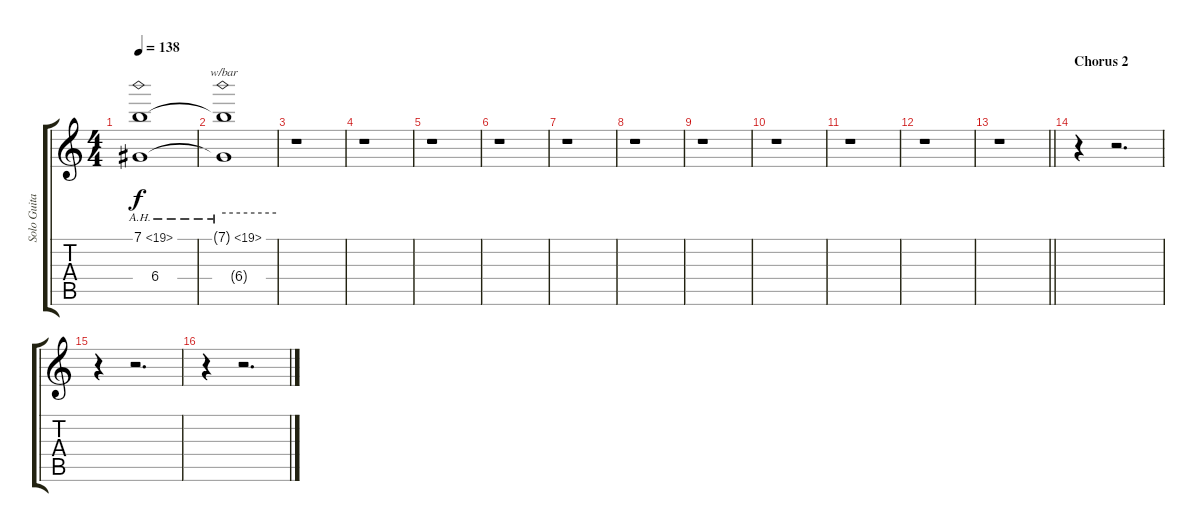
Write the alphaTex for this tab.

\track ("Solo Guitar Angus" "Solo Guita") {instrument distortionguitar}
\staff {score tabs}
\tuning (E4 B3 G3 D3 A2 E2) {hide}
\ts (4 4)
\tempo 138
\clef g2
\ks c
(7.1{ah 12 t} 6.4{t}).1{dy f} |
(7.1{ah 12 t} 6.4{t}).1{tbe (hold default 0 0 60 0)} |
r.1{volume 16} |
r.1{volume 0} |
r.1 |
r.1 |
r.1 |
r.1 |
r.1 |
r.1 |
r.1 |
r.1 |
\barLineRight lightlight
r.1 |
\section ("" "Chorus 2")
r.4 r.2{d} |
r.4 r.2{d} |
r.4 r.2{d}
